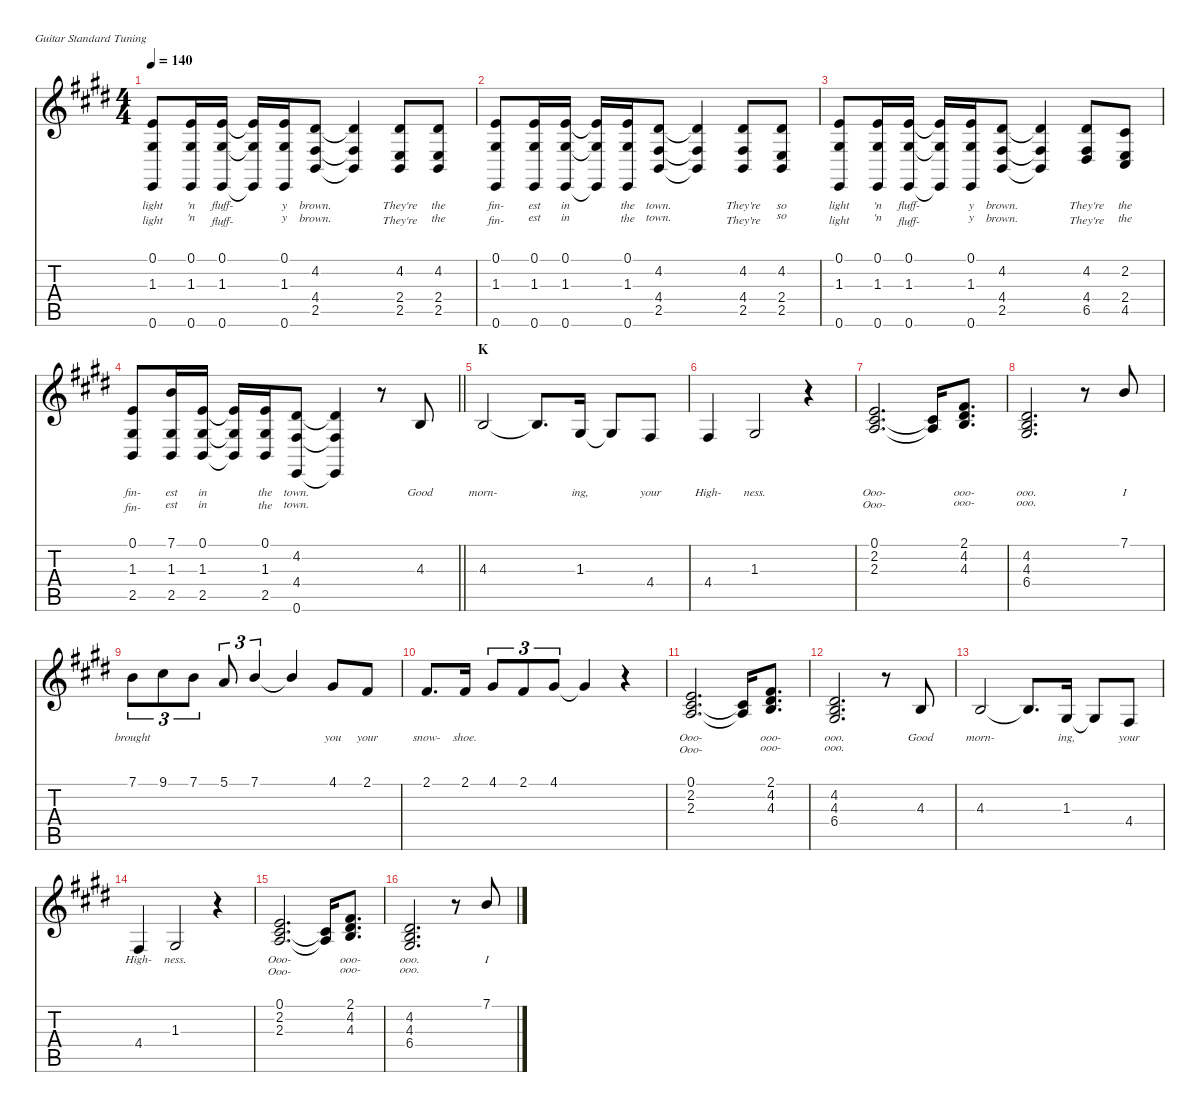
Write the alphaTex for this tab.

\defaultSystemsLayout 4
\hideDynamics
\bracketExtendMode nobrackets
\singleTrackTrackNamePolicy hidden
\multiTrackTrackNamePolicy hidden
\firstSystemTrackNameMode fullname
\firstSystemTrackNameOrientation horizontal
\otherSystemsTrackNameOrientation horizontal
\track ("Vocals" "led.synth.") {instrument lead6voice}
\staff {score tabs}
\tuning (E4 B3 G3 D3 A2 E2)
\ts (4 4)
\tempo 140
\clef g2
\ks e
(0.1{acc forcenatural} 1.3{acc #} 0.6{acc forcenatural}).8{lyrics (0 "light") lyrics (1 "light") lyrics (2 "") lyrics (3 "") lyrics (4 "") dy fff beam Up} (0.1{acc forcenatural} 1.3{acc #} 0.6{acc forcenatural}).16{lyrics (0 "'n") lyrics (1 "'n") lyrics (2 "") lyrics (3 "") lyrics (4 "") beam Up} (0.1{acc forcenatural} 1.3{acc #} 0.6{acc forcenatural}).16{lyrics (0 "fluff-") lyrics (1 "fluff-") lyrics (2 "") lyrics (3 "") lyrics (4 "") beam Up} (0.1{t acc forcenatural} 1.3{t acc #} 0.6{t acc forcenatural}).16{dy f beam Up} (0.1{acc forcenatural} 1.3{acc #} 0.6{acc forcenatural}).16{lyrics (0 "y") lyrics (1 "y") lyrics (2 "") lyrics (3 "") lyrics (4 "") dy fff beam Up} (4.2{acc #} 4.4{acc #} 2.5{acc forcenatural}).8{lyrics (0 "brown.") lyrics (1 "brown.") lyrics (2 "") lyrics (3 "") lyrics (4 "") beam Up} (4.2{t acc #} 4.4{t acc #} 2.5{t acc forcenatural}).4{dy f beam Up} (4.2{acc #} 2.4{acc forcenatural} 2.5{acc forcenatural}).8{lyrics (0 "They're") lyrics (1 "They're") lyrics (2 "") lyrics (3 "") lyrics (4 "") dy fff beam Up} (4.2{acc #} 2.4{acc forcenatural} 2.5{acc forcenatural}).8{lyrics (0 "the") lyrics (1 "the") lyrics (2 "") lyrics (3 "") lyrics (4 "") beam Up} |
(0.1{acc forcenatural} 1.3{acc #} 0.6{acc forcenatural}).8{lyrics (0 "fin-") lyrics (1 "fin-") lyrics (2 "") lyrics (3 "") lyrics (4 "") beam Up} (0.1{acc forcenatural} 1.3{acc #} 0.6{acc forcenatural}).16{lyrics (0 "est") lyrics (1 "est") lyrics (2 "") lyrics (3 "") lyrics (4 "") beam Up} (0.1{acc forcenatural} 1.3{acc #} 0.6{acc forcenatural}).16{lyrics (0 "in") lyrics (1 "in") lyrics (2 "") lyrics (3 "") lyrics (4 "") beam Up} (0.1{t acc forcenatural} 1.3{t acc #} 0.6{t acc forcenatural}).16{dy f beam Up} (0.1{acc forcenatural} 1.3{acc #} 0.6{acc forcenatural}).16{lyrics (0 "the") lyrics (1 "the") lyrics (2 "") lyrics (3 "") lyrics (4 "") dy fff beam Up} (4.2{acc #} 4.4{acc #} 2.5{acc forcenatural}).8{lyrics (0 "town.") lyrics (1 "town.") lyrics (2 "") lyrics (3 "") lyrics (4 "") beam Up} (4.2{t acc #} 4.4{t acc #} 2.5{t acc forcenatural}).4{dy f beam Up} (4.2{acc #} 4.4{acc #} 2.5{acc forcenatural}).8{lyrics (0 "They're") lyrics (1 "They're") lyrics (2 "") lyrics (3 "") lyrics (4 "") dy fff beam Up} (4.2{acc #} 2.4{acc forcenatural} 2.5{acc forcenatural}).8{lyrics (0 "so") lyrics (1 "so") lyrics (2 "") lyrics (3 "") lyrics (4 "") beam Up} |
(0.1{acc forcenatural} 1.3{acc #} 0.6{acc forcenatural}).8{lyrics (0 "light") lyrics (1 "light") lyrics (2 "") lyrics (3 "") lyrics (4 "") beam Up} (0.1{acc forcenatural} 1.3{acc #} 0.6{acc forcenatural}).16{lyrics (0 "'n") lyrics (1 "'n") lyrics (2 "") lyrics (3 "") lyrics (4 "") beam Up} (0.1{acc forcenatural} 1.3{acc #} 0.6{acc forcenatural}).16{lyrics (0 "fluff-") lyrics (1 "fluff-") lyrics (2 "") lyrics (3 "") lyrics (4 "") beam Up} (0.1{t acc forcenatural} 1.3{t acc #} 0.6{t acc forcenatural}).16{dy f beam Up} (0.1{acc forcenatural} 1.3{acc #} 0.6{acc forcenatural}).16{lyrics (0 "y") lyrics (1 "y") lyrics (2 "") lyrics (3 "") lyrics (4 "") dy fff beam Up} (4.2{acc #} 4.4{acc #} 2.5{acc forcenatural}).8{lyrics (0 "brown.") lyrics (1 "brown.") lyrics (2 "") lyrics (3 "") lyrics (4 "") beam Up} (4.2{t acc #} 4.4{t acc #} 2.5{t acc forcenatural}).4{dy f beam Up} (4.2{acc #} 4.4{acc #} 6.5{acc #}).8{lyrics (0 "They're") lyrics (1 "They're") lyrics (2 "") lyrics (3 "") lyrics (4 "") dy fff beam Up} (2.2{acc #} 2.4{acc forcenatural} 4.5{acc #}).8{lyrics (0 "the") lyrics (1 "the") lyrics (2 "") lyrics (3 "") lyrics (4 "") beam Up} |
\barLineRight lightlight
(0.1{acc forcenatural} 1.3{acc #} 2.5{acc forcenatural}).8{lyrics (0 "fin-") lyrics (1 "fin-") lyrics (2 "") lyrics (3 "") lyrics (4 "") beam Up} (7.1{acc forcenatural} 1.3{acc #} 2.5{acc forcenatural}).16{lyrics (0 "est") lyrics (1 "est") lyrics (2 "") lyrics (3 "") lyrics (4 "") beam Up} (0.1{acc forcenatural} 1.3{acc #} 2.5{acc forcenatural}).16{lyrics (0 "in") lyrics (1 "in") lyrics (2 "") lyrics (3 "") lyrics (4 "") beam Up} (0.1{t acc forcenatural} 1.3{t acc #} 2.5{t acc forcenatural}).16{dy f beam Up} (0.1{acc forcenatural} 1.3{acc #} 2.5{acc forcenatural}).16{lyrics (0 "the") lyrics (1 "the") lyrics (2 "") lyrics (3 "") lyrics (4 "") dy fff beam Up} (4.2{acc #} 4.4{acc #} 0.6{acc forcenatural}).8{lyrics (0 "town.") lyrics (1 "town.") lyrics (2 "") lyrics (3 "") lyrics (4 "") beam Up} (4.2{t acc #} 4.4{t acc #} 0.6{t acc forcenatural}).4{dy f beam Up} r.8{beam Up} 4.3{acc forcenatural}.8{lyrics (0 "Good") lyrics (1 " ") lyrics (2 "") lyrics (3 "") lyrics (4 "") dy fff beam Up} |
\section ("" "K")
4.3{acc forcenatural}.2{lyrics (0 "morn-") lyrics (1 " ") lyrics (2 "") lyrics (3 "") lyrics (4 "") beam Up} 4.3{t acc forcenatural}.8{d dy f beam Up} 1.3{acc #}.16{lyrics (0 "ing,") lyrics (1 " ") lyrics (2 "") lyrics (3 "") lyrics (4 "") dy fff beam Up} 1.3{t acc #}.8{dy f beam Up} 4.4{acc #}.8{lyrics (0 "your") lyrics (1 " ") lyrics (2 "") lyrics (3 "") lyrics (4 "") dy fff beam Up} |
4.4{acc #}.4{lyrics (0 "High-") lyrics (1 " ") lyrics (2 "") lyrics (3 "") lyrics (4 "") beam Up} 1.3{acc #}.2{lyrics (0 "ness.") lyrics (1 "") lyrics (2 "") lyrics (3 "") lyrics (4 "") beam Up} r.4{beam Up} |
(0.1{acc forcenatural} 2.2{acc #} 2.3{acc forcenatural}).2{d lyrics (0 "Ooo-") lyrics (1 "Ooo-") lyrics (2 "") lyrics (3 "") lyrics (4 "") beam Up} (2.2{t acc #} 2.3{t acc forcenatural}).16{dy f beam Up} (2.1{acc #} 4.2{acc #} 4.3{acc forcenatural}).8{d lyrics (0 "ooo-") lyrics (1 "ooo-") lyrics (2 "") lyrics (3 "") lyrics (4 "") dy fff beam Up} |
(4.2{acc #} 4.3{acc forcenatural} 6.4{acc #}).2{d lyrics (0 "ooo.") lyrics (1 "ooo.") lyrics (2 "") lyrics (3 "") lyrics (4 "") beam Up} r.8{beam Up} 7.1{acc forcenatural}.8{lyrics (0 "I") lyrics (1 " ") lyrics (2 "") lyrics (3 "") lyrics (4 "") beam Up} |
7.1{acc forcenatural}.8{tu (3 2) lyrics (0 "brought") lyrics (1 " ") lyrics (2 "") lyrics (3 "") lyrics (4 "") beam Down} 9.1{acc #}.8{tu (3 2) lyrics (0 " ") lyrics (1 " ") lyrics (2 "") lyrics (3 "") lyrics (4 "") beam Down} 7.1{acc forcenatural}.8{tu (3 2) lyrics (0 " ") lyrics (1 " ") lyrics (2 "") lyrics (3 "") lyrics (4 "") beam Down} 5.1{acc forcenatural}.8{tu (3 2) lyrics (0 " ") lyrics (1 " ") lyrics (2 "") lyrics (3 "") lyrics (4 "") beam Up} 7.1{acc forcenatural}.4{tu (3 2) lyrics (0 " ") lyrics (1 " ") lyrics (2 "") lyrics (3 "") lyrics (4 "") beam Up} 7.1{t acc forcenatural}.4{dy f beam Up} 4.1{acc #}.8{lyrics (0 "you") lyrics (1 " ") lyrics (2 "") lyrics (3 "") lyrics (4 "") dy fff beam Up} 2.1{acc #}.8{lyrics (0 "your") lyrics (1 " ") lyrics (2 "") lyrics (3 "") lyrics (4 "") beam Up} |
2.1{acc #}.8{d lyrics (0 "snow-") lyrics (1 " ") lyrics (2 "") lyrics (3 "") lyrics (4 "") beam Up} 2.1{acc #}.16{lyrics (0 "shoe.") lyrics (1 " ") lyrics (2 "") lyrics (3 "") lyrics (4 "") beam Up} 4.1{acc #}.8{tu (3 2) lyrics (0 " ") lyrics (1 " ") lyrics (2 "") lyrics (3 "") lyrics (4 "") beam Up} 2.1{acc #}.8{tu (3 2) lyrics (0 " ") lyrics (1 " ") lyrics (2 "") lyrics (3 "") lyrics (4 "") beam Up} 4.1{acc #}.8{tu (3 2) beam Up} 4.1{t acc #}.4{dy f beam Up} r.4{beam Up} |
(0.1{acc forcenatural} 2.2{acc #} 2.3{acc forcenatural}).2{d lyrics (0 "Ooo-") lyrics (1 "Ooo-") lyrics (2 "") lyrics (3 "") lyrics (4 "") dy fff beam Up} (2.2{t acc #} 2.3{t acc forcenatural}).16{dy f beam Up} (2.1{acc #} 4.2{acc #} 4.3{acc forcenatural}).8{d lyrics (0 "ooo-") lyrics (1 "ooo-") lyrics (2 "") lyrics (3 "") lyrics (4 "") dy fff beam Up} |
(4.2{acc #} 4.3{acc forcenatural} 6.4{acc #}).2{d lyrics (0 "ooo.") lyrics (1 "ooo.") lyrics (2 "") lyrics (3 "") lyrics (4 "") beam Up} r.8{beam Up} 4.3{acc forcenatural}.8{lyrics (0 "Good") lyrics (1 " ") lyrics (2 "") lyrics (3 "") lyrics (4 "") beam Up} |
4.3{acc forcenatural}.2{lyrics (0 "morn-") lyrics (1 " ") lyrics (2 "") lyrics (3 "") lyrics (4 "") beam Up} 4.3{t acc forcenatural}.8{d dy f beam Up} 1.3{acc #}.16{lyrics (0 "ing,") lyrics (1 " ") lyrics (2 "") lyrics (3 "") lyrics (4 "") dy fff beam Up} 1.3{t acc #}.8{dy f beam Up} 4.4{acc #}.8{lyrics (0 "your") lyrics (1 " ") lyrics (2 "") lyrics (3 "") lyrics (4 "") dy fff beam Up} |
4.4{acc #}.4{lyrics (0 "High-") lyrics (1 " ") lyrics (2 "") lyrics (3 "") lyrics (4 "") beam Up} 1.3{acc #}.2{lyrics (0 "ness.") lyrics (1 "") lyrics (2 "") lyrics (3 "") lyrics (4 "") beam Up} r.4{beam Up} |
(0.1{acc forcenatural} 2.2{acc #} 2.3{acc forcenatural}).2{d lyrics (0 "Ooo-") lyrics (1 "Ooo-") lyrics (2 "") lyrics (3 "") lyrics (4 "") beam Up} (2.2{t acc #} 2.3{t acc forcenatural}).16{dy f beam Up} (2.1{acc #} 4.2{acc #} 4.3{acc forcenatural}).8{d lyrics (0 "ooo-") lyrics (1 "ooo-") lyrics (2 "") lyrics (3 "") lyrics (4 "") dy fff beam Up} |
(4.2{acc #} 4.3{acc forcenatural} 6.4{acc #}).2{d lyrics (0 "ooo.") lyrics (1 "ooo.") lyrics (2 "") lyrics (3 "") lyrics (4 "") beam Up} r.8{beam Up} 7.1{acc forcenatural}.8{lyrics (0 "I") lyrics (1 "") lyrics (2 "") lyrics (3 "") lyrics (4 "") beam Up}
